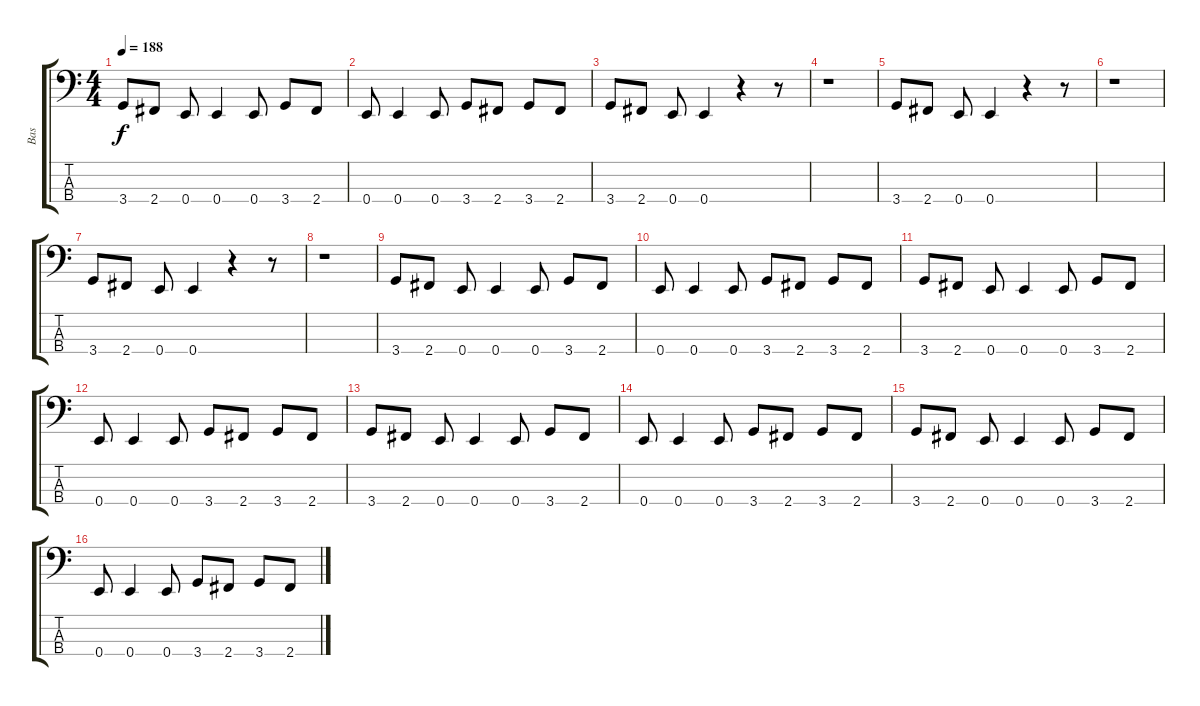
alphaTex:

\track ("Bas" "Bas") {instrument electricbassfinger}
\staff {score tabs}
\tuning (G2 D2 A1 E1) {hide}
\ts (4 4)
\tempo 188
\clef f4
\ks c
3.4.8{dy f} 2.4.8 0.4.8 0.4.4 0.4.8 3.4.8 2.4.8 |
0.4.8 0.4.4 0.4.8 3.4.8 2.4.8 3.4.8 2.4.8 |
3.4.8 2.4.8 0.4.8 0.4.4 r.4 r.8 |
r.1 |
3.4.8 2.4.8 0.4.8 0.4.4 r.4 r.8 |
r.1 |
3.4.8 2.4.8 0.4.8 0.4.4 r.4 r.8 |
r.1 |
3.4.8 2.4.8 0.4.8 0.4.4 0.4.8 3.4.8 2.4.8 |
0.4.8 0.4.4 0.4.8 3.4.8 2.4.8 3.4.8 2.4.8 |
3.4.8 2.4.8 0.4.8 0.4.4 0.4.8 3.4.8 2.4.8 |
0.4.8 0.4.4 0.4.8 3.4.8 2.4.8 3.4.8 2.4.8 |
3.4.8 2.4.8 0.4.8 0.4.4 0.4.8 3.4.8 2.4.8 |
0.4.8 0.4.4 0.4.8 3.4.8 2.4.8 3.4.8 2.4.8 |
3.4.8 2.4.8 0.4.8 0.4.4 0.4.8 3.4.8 2.4.8 |
0.4.8 0.4.4 0.4.8 3.4.8 2.4.8 3.4.8 2.4.8
